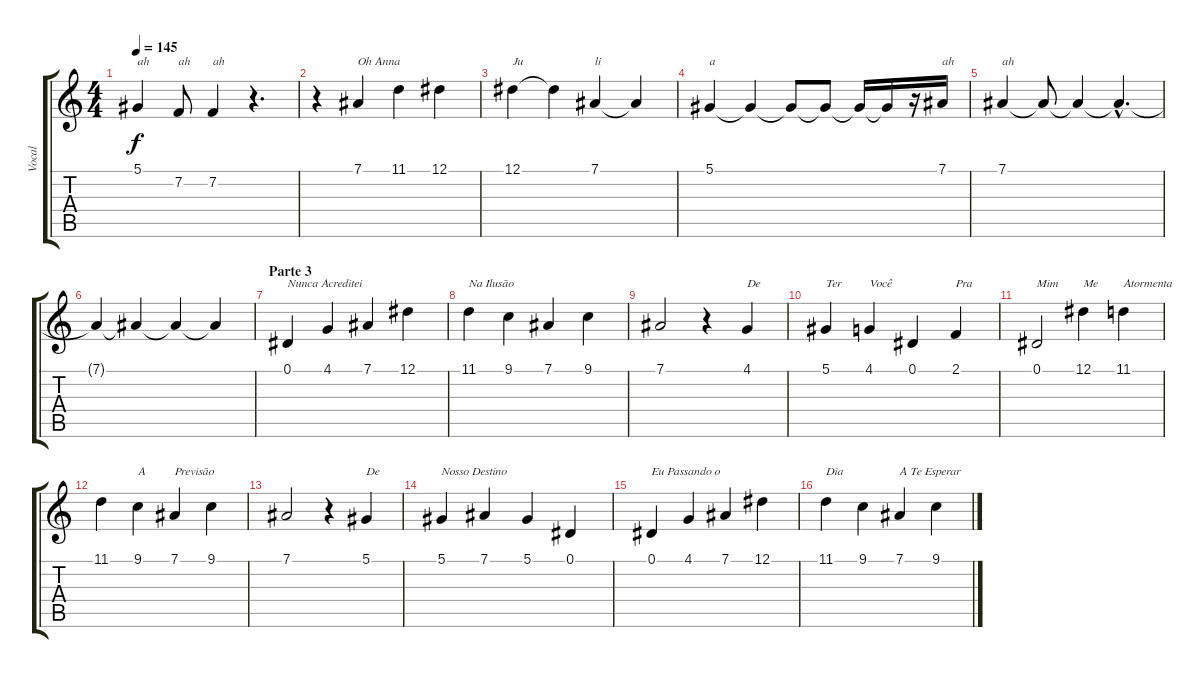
\track ("Vocal" "Vocal") {instrument lead2sawtooth}
\staff {score tabs}
\tuning (Eb4 Bb3 Gb3 Db3 Ab2 Eb2) {hide}
\ts (4 4)
\tempo 145
\clef g2
\ks c
5.1.4{txt "ah" dy f} 7.2.8{txt "ah"} 7.2.4{txt "ah"} r.4{d} |
r.4 7.1.4{txt "Oh Anna"} 11.1.4 12.1.4 |
12.1.4{txt "Ju"} 12.1{t}.4 7.1.4{txt "li"} 7.1{t}.4 |
5.1.4{txt "a"} 5.1{t}.4 5.1{t}.8 5.1{t}.8 5.1{t}.16 5.1{t}.16 r.16 7.1.16{txt "ah"} |
7.1.4{txt "ah"} 7.1{t}.8 7.1{t}.4 7.1{hac t}.4{d} |
7.1{t}.4 7.1{t}.4 7.1{t}.4 7.1{t}.4 |
\section ("" "Parte 3")
0.1.4{txt "Nunca Acreditei"} 4.1.4 7.1.4 12.1.4 |
11.1.4{txt "Na Ilusão"} 9.1.4 7.1.4 9.1.4 |
7.1.2 r.4 4.1.4{txt "De"} |
5.1.4{txt "Ter"} 4.1.4{txt "Você"} 0.1.4 2.1.4{txt "Pra"} |
0.1.2{txt "Mim"} 12.1.4{txt "Me"} 11.1.4{txt "Atormenta"} |
11.1.4 9.1.4{txt "A"} 7.1.4{txt "Previsão"} 9.1.4 |
7.1.2 r.4 5.1.4{txt "De"} |
5.1.4{txt "Nosso Destino"} 7.1.4 5.1.4 0.1.4 |
0.1.4{txt "Eu Passando o"} 4.1.4 7.1.4 12.1.4 |
11.1.4{txt "Dia"} 9.1.4 7.1.4{txt "A Te Esperar"} 9.1.4
